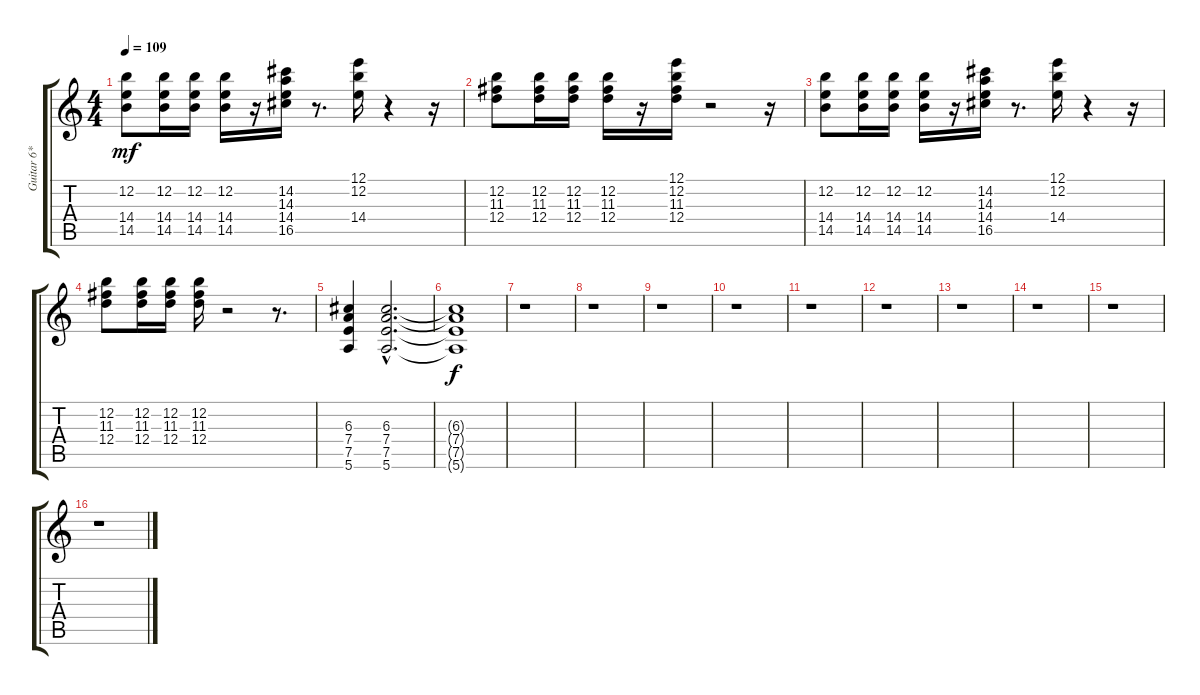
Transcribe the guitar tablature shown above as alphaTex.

\track ("Guitar 6*" "Guitar 6*") {instrument distortionguitar}
\staff {score tabs}
\tuning (E4 B3 G3 D3 A2 E2) {hide}
\ts (4 4)
\tempo 109
\clef g2
\ks c
(12.2 14.4 14.5).8{dy mf} (12.2 14.4 14.5).16 (12.2 14.4 14.5).16 (12.2 14.4 14.5).16 r.16 (14.2 14.3 14.4 16.5).16 r.8{d} (12.1 12.2 14.4).16 r.4 r.16 |
(12.2 11.3 12.4).8 (12.2 11.3 12.4).16 (12.2 11.3 12.4).16 (12.2 11.3 12.4).16 r.16 (12.1 12.2 11.3 12.4).16 r.2 r.16 |
(12.2 14.4 14.5).8 (12.2 14.4 14.5).16 (12.2 14.4 14.5).16 (12.2 14.4 14.5).16 r.16 (14.2 14.3 14.4 16.5).16 r.8{d} (12.1 12.2 14.4).16 r.4 r.16 |
(12.2 11.3 12.4).8 (12.2 11.3 12.4).16 (12.2 11.3 12.4).16 (12.2 11.3 12.4).16 r.2 r.8{d} |
(6.3 7.4 7.5 5.6).4 (6.3{hac} 7.4{hac} 7.5{hac} 5.6{hac}).2{d} |
(6.3{t} 7.4{t} 7.5{t} 5.6{t}).1{dy f} |
r.1 |
r.1 |
r.1 |
r.1 |
r.1 |
r.1 |
r.1 |
r.1 |
r.1 |
r.1
